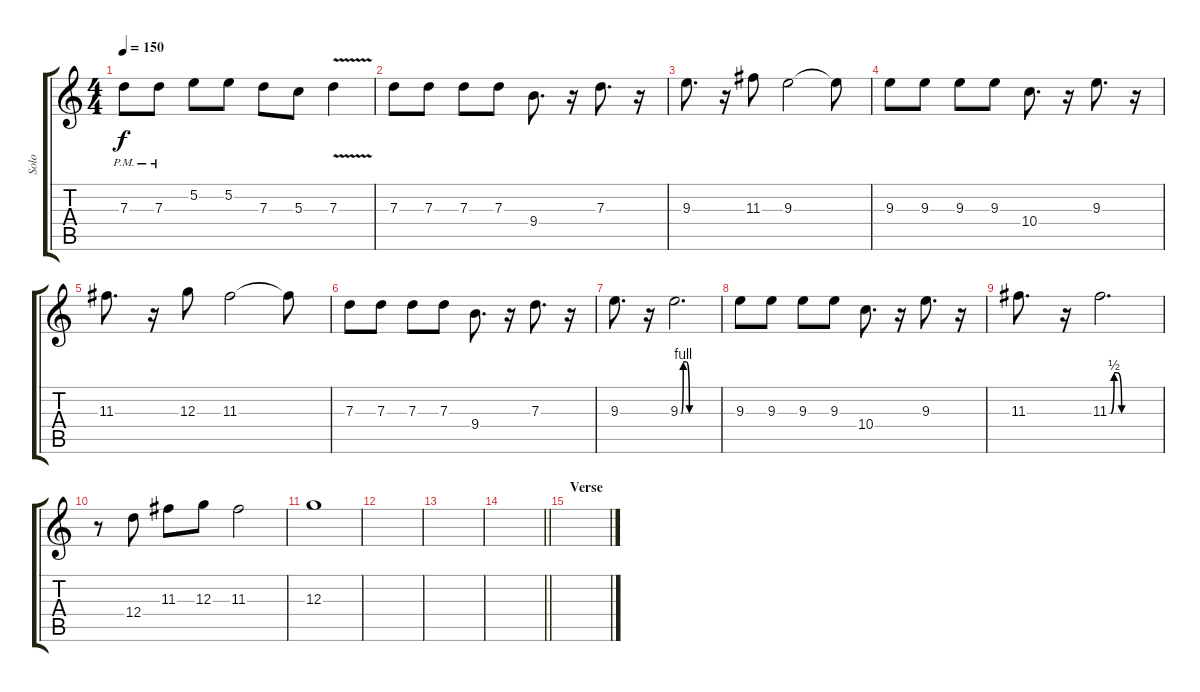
\track ("Solo" "Solo") {instrument overdrivenguitar}
\staff {score tabs}
\tuning (E4 B3 G3 D3 A2 E2) {hide}
\ts (4 4)
\tempo 150
\clef g2
\ks c
7.3{pm}.8{dy f} 7.3{pm}.8 5.2.8 5.2.8 7.3.8 5.3.8 7.3{v}.4 |
7.3.8{instrument electricguitarmuted} 7.3.8 7.3.8 7.3.8 9.4.8{d} r.16 7.3.8{d} r.16 |
9.3.8{d} r.16 11.3.8 9.3.2 9.3{t}.8 |
9.3.8 9.3.8 9.3.8 9.3.8 10.4.8{d} r.16 9.3.8{d} r.16 |
11.3.8{d} r.16 12.3.8 11.3.2 11.3{t}.8 |
7.3.8 7.3.8 7.3.8 7.3.8 9.4.8{d} r.16 7.3.8{d} r.16 |
9.3.8{d} r.16 9.3{be (custom 0 0 2 0 5 4 10 4 15 0 20 0 25 0 40 0 60 0)}.2{d} |
9.3.8 9.3.8 9.3.8 9.3.8 10.4.8{d} r.16 9.3.8{d} r.16 |
11.3.8{d} r.16 11.3{be (custom 0 0 2 0 6 2 10 2 15 0 20 0 25 0 40 0 45 0 60 0)}.2{d} |
r.8 12.4.8 11.3.8 12.3.8 11.3.2 |
12.3.1 |
|
|
\barLineRight lightlight
|
\section ("" "Verse")
